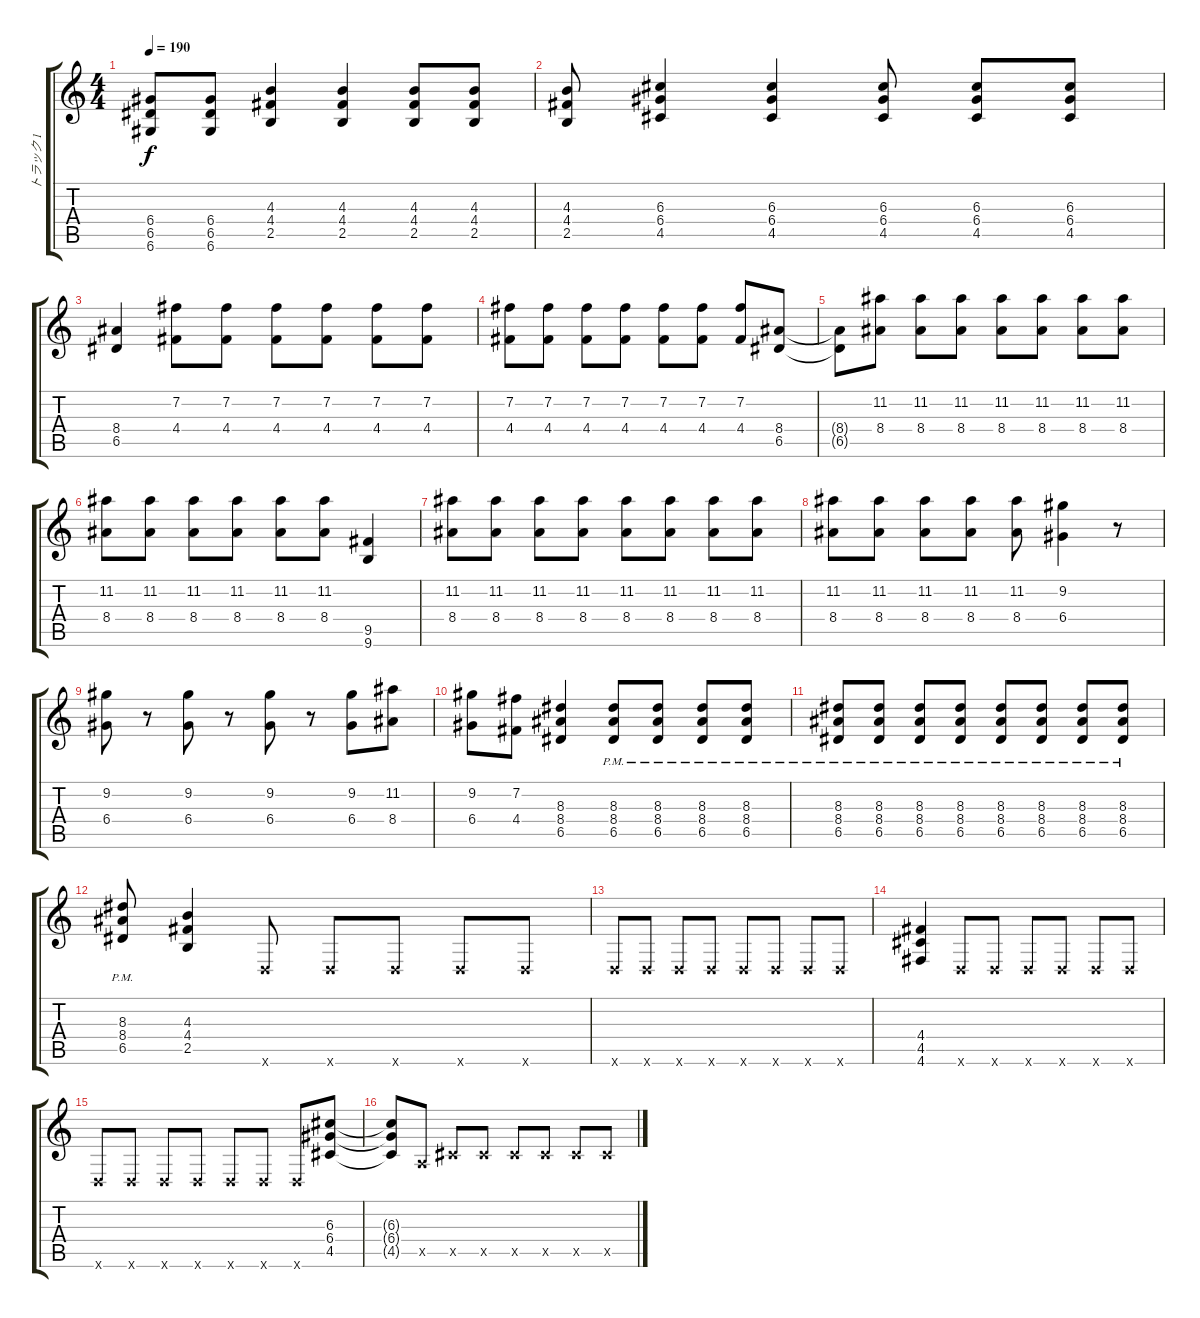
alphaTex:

\track ("トラック 1" "トラック 1") {instrument overdrivenguitar}
\staff {score tabs}
\tuning (E4 B3 G3 D3 A2 D2) {hide}
\ts (4 4)
\tempo 190
\clef g2
\ks c
(6.4 6.5 6.6).8{dy f} (6.4 6.5 6.6).8 (4.3 4.4 2.5).4 (4.3 4.4 2.5).4 (4.3 4.4 2.5).8 (4.3 4.4 2.5).8 |
(4.3 4.4 2.5).8 (6.3 6.4 4.5).4 (6.3 6.4 4.5).4 (6.3 6.4 4.5).8 (6.3 6.4 4.5).8 (6.3 6.4 4.5).8 |
(8.4 6.5).4 (7.2 4.4).8 (7.2 4.4).8 (7.2 4.4).8 (7.2 4.4).8 (7.2 4.4).8 (7.2 4.4).8 |
(7.2 4.4).8 (7.2 4.4).8 (7.2 4.4).8 (7.2 4.4).8 (7.2 4.4).8 (7.2 4.4).8 (7.2 4.4).8 (8.4 6.5).8 |
(8.4{t} 6.5{t}).8 (11.2 8.4).8 (11.2 8.4).8 (11.2 8.4).8 (11.2 8.4).8 (11.2 8.4).8 (11.2 8.4).8 (11.2 8.4).8 |
(11.2 8.4).8 (11.2 8.4).8 (11.2 8.4).8 (11.2 8.4).8 (11.2 8.4).8 (11.2 8.4).8 (9.5 9.6).4 |
(11.2 8.4).8 (11.2 8.4).8 (11.2 8.4).8 (11.2 8.4).8 (11.2 8.4).8 (11.2 8.4).8 (11.2 8.4).8 (11.2 8.4).8 |
(11.2 8.4).8 (11.2 8.4).8 (11.2 8.4).8 (11.2 8.4).8 (11.2 8.4).8 (9.2 6.4).4 r.8 |
(9.2 6.4).8 r.8 (9.2 6.4).8 r.8 (9.2 6.4).8 r.8 (9.2 6.4).8 (11.2 8.4).8 |
(9.2 6.4).8 (7.2 4.4).8 (8.3 8.4 6.5).4 (8.3{pm} 8.4{pm} 6.5{pm}).8 (8.3{pm} 8.4{pm} 6.5{pm}).8 (8.3{pm} 8.4{pm} 6.5{pm}).8 (8.3{pm} 8.4{pm} 6.5{pm}).8 |
(8.3{pm} 8.4{pm} 6.5{pm}).8 (8.3{pm} 8.4{pm} 6.5{pm}).8 (8.3{pm} 8.4{pm} 6.5{pm}).8 (8.3{pm} 8.4{pm} 6.5{pm}).8 (8.3{pm} 8.4{pm} 6.5{pm}).8 (8.3{pm} 8.4{pm} 6.5{pm}).8 (8.3{pm} 8.4{pm} 6.5{pm}).8 (8.3{pm} 8.4{pm} 6.5{pm}).8 |
(8.3{pm} 8.4{pm} 6.5{pm}).8 (4.3 4.4 2.5).4 0.6{x}.8 0.6{x}.8 0.6{x}.8 0.6{x}.8 0.6{x}.8 |
0.6{x}.8 0.6{x}.8 0.6{x}.8 0.6{x}.8 0.6{x}.8 0.6{x}.8 0.6{x}.8 0.6{x}.8 |
(4.4 4.5 4.6).4 0.6{x}.8 0.6{x}.8 0.6{x}.8 0.6{x}.8 0.6{x}.8 0.6{x}.8 |
0.6{x}.8 0.6{x}.8 0.6{x}.8 0.6{x}.8 0.6{x}.8 0.6{x}.8 0.6{x}.8 (6.3 6.4 4.5).8 |
(6.3{t} 6.4{t} 4.5{t}).8 0.5{x}.8 4.5{x}.8 4.5{x}.8 4.5{x}.8 4.5{x}.8 4.5{x}.8 4.5{x}.8
